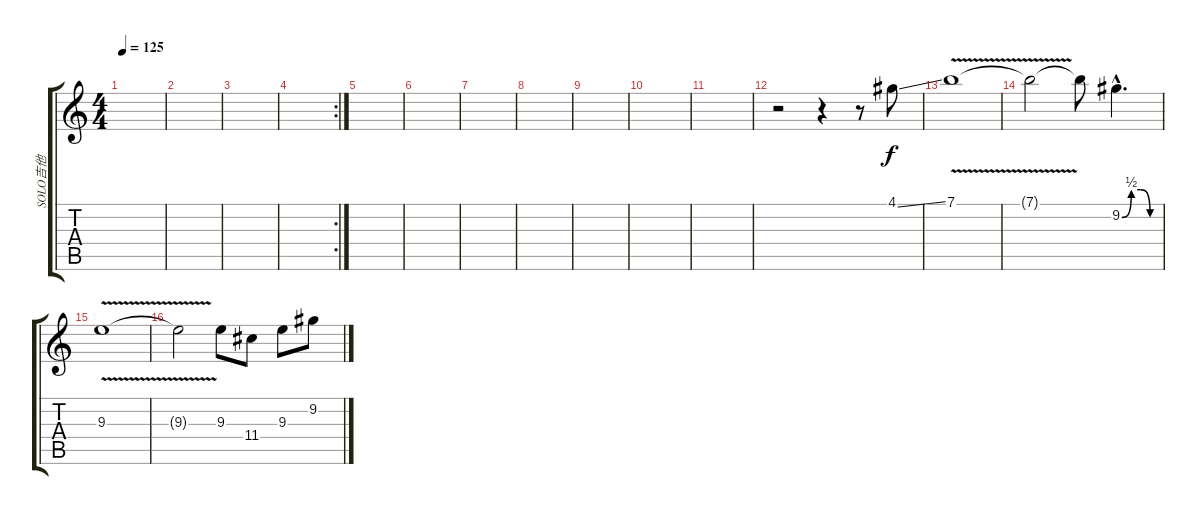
\track ("SOLO吉他" "SOLO吉他") {instrument distortionguitar}
\staff {score tabs}
\tuning (E4 B3 G3 D3 A2 E2) {hide}
\ts (4 4)
\tempo 125
\clef g2
\ks c
|
|
|
\rc 2
|
|
|
|
|
|
|
|
r.2 r.4 r.8 4.1{ss}.8 |
7.1{v}.1 |
7.1{t}.2 7.1{t}.8 9.2{be (custom 0 0 15 2 30 2 45 0 60 0) hac}.4{d} |
9.3{v}.1 |
9.3{t}.2 9.3.8 11.4.8 9.3.8 9.2.8
